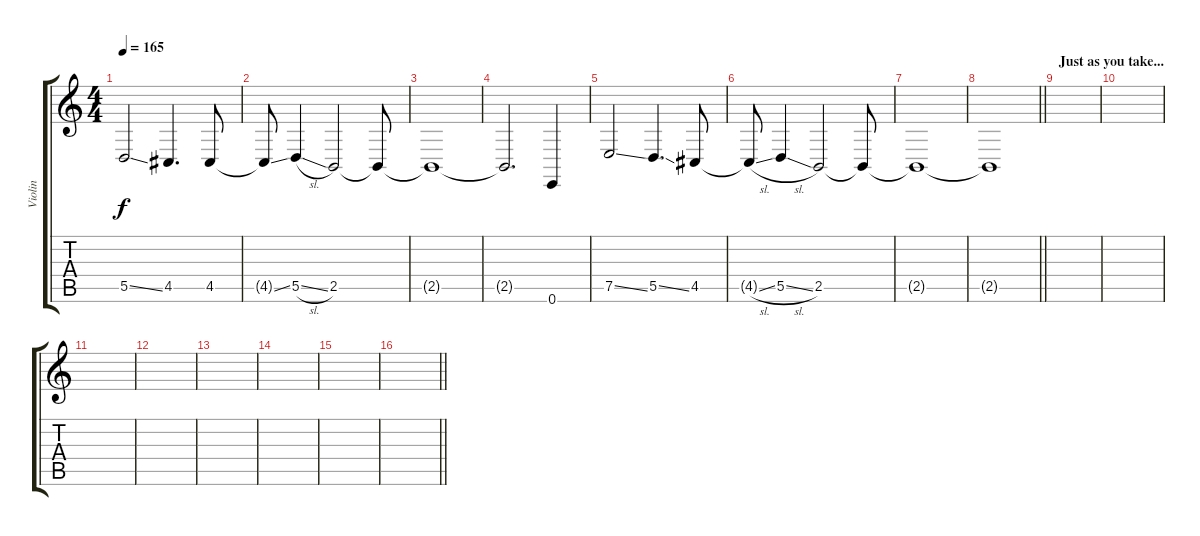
\track ("Violin" "Violin") {instrument violin}
\staff {score tabs}
\tuning (E4 B3 G3 D3 A2 E2) {hide}
\ts (4 4)
\tempo 165
\clef g2
\ks c
5.5{ss}.2{dy f} 4.5.4{d} 4.5.8 |
4.5{ss t}.8 5.5{sl}.4 2.5.2 2.5{t}.8 |
2.5{t}.1 |
2.5{t}.2{d} 0.6.4 |
7.5{ss}.2 5.5{ss}.4{d} 4.5.8 |
4.5{sl t}.8 5.5{sl}.4 2.5.2 2.5{t}.8 |
2.5{t}.1 |
\barLineRight lightlight
2.5{t}.1 |
\section ("" "Just as you take...")
|
|
|
|
|
|
|
\barLineRight lightlight
